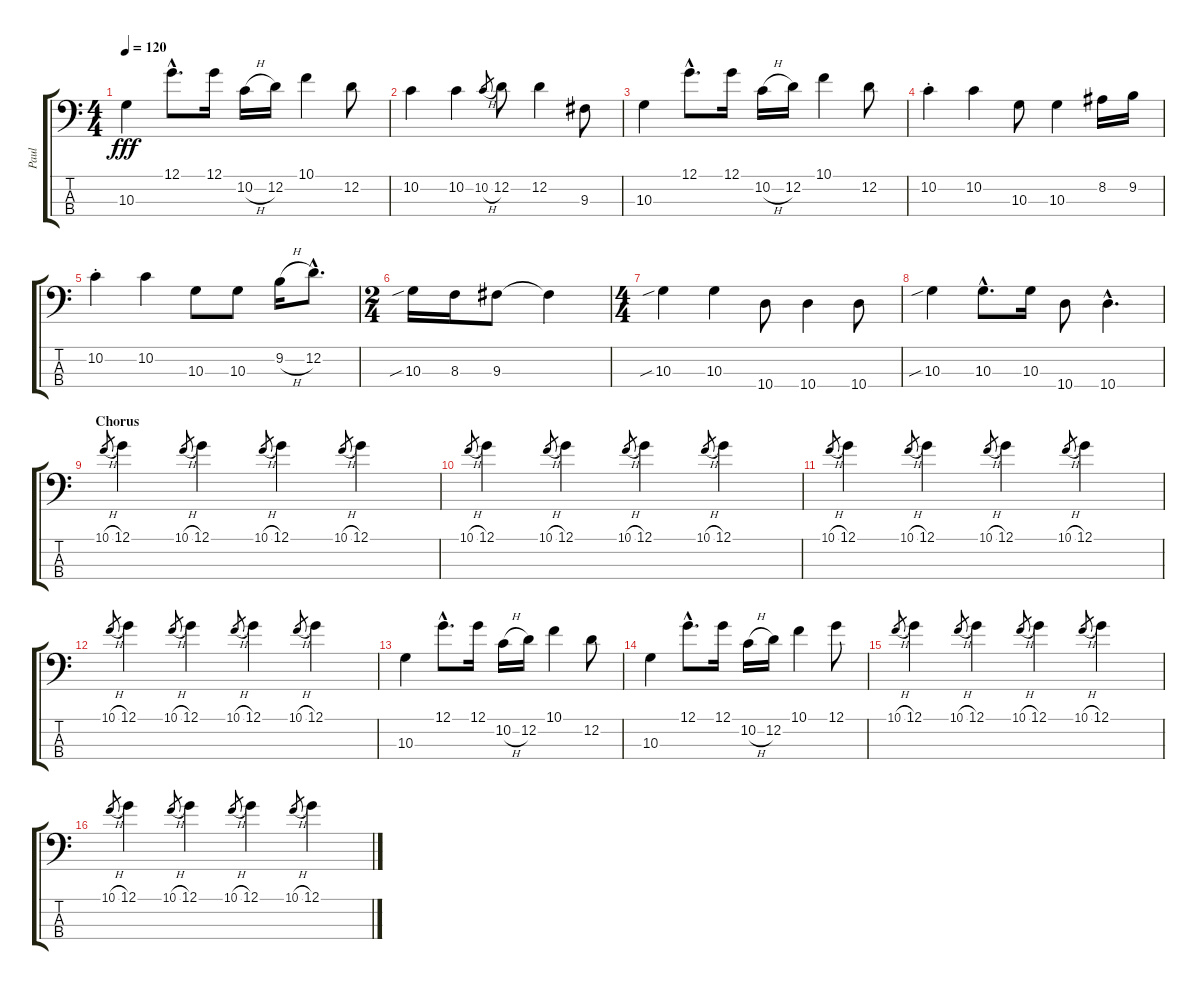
\track ("Paul" "Paul") {instrument acousticbass}
\staff {score tabs}
\tuning (G2 D2 A1 E1) {hide}
\ts (4 4)
\tempo 120
\clef f4
\ks c
10.3.4{dy fff} 12.1{hac}.8{d} 12.1.16 10.2{h}.16 12.2.16 10.1.4 12.2.8 |
10.2.4 10.2.4 10.2{h}.8{gr} 12.2.8 12.2.4 9.3.8 |
10.3.4 12.1{hac}.8{d} 12.1.16 10.2{h}.16 12.2.16 10.1.4 12.2.8 |
10.2{st}.4 10.2.4 10.3.8 10.3.4 8.2.16 9.2.16 |
10.2{st}.4 10.2.4 10.3.8 10.3.8 9.2{h}.16 12.2{hac}.8{d} |
\ts (2 4)
10.3{sib}.16 8.3.16 9.3.8 9.3{t}.4 |
\ts (4 4)
10.3{sib}.4 10.3.4 10.4.8 10.4.4 10.4.8 |
10.3{sib}.4 10.3{hac}.8{d} 10.3.16 10.4.8 10.4{hac}.4{d} |
\section ("" "Chorus")
10.1{h}.8{gr} 12.1.4 10.1{h}.8{gr} 12.1.4 10.1{h}.8{gr} 12.1.4 10.1{h}.8{gr} 12.1.4 |
10.1{h}.8{gr} 12.1.4 10.1{h}.8{gr} 12.1.4 10.1{h}.8{gr} 12.1.4 10.1{h}.8{gr} 12.1.4 |
10.1{h}.8{gr} 12.1.4 10.1{h}.8{gr} 12.1.4 10.1{h}.8{gr} 12.1.4 10.1{h}.8{gr} 12.1.4 |
10.1{h}.8{gr} 12.1.4 10.1{h}.8{gr} 12.1.4 10.1{h}.8{gr} 12.1.4 10.1{h}.8{gr} 12.1.4 |
10.3.4 12.1{hac}.8{d} 12.1.16 10.2{h}.16 12.2.16 10.1.4 12.2.8 |
10.3.4 12.1{hac}.8{d} 12.1.16 10.2{h}.16 12.2.16 10.1.4 12.1.8 |
10.1{h}.8{gr} 12.1.4 10.1{h}.8{gr} 12.1.4 10.1{h}.8{gr} 12.1.4 10.1{h}.8{gr} 12.1.4 |
10.1{h}.8{gr} 12.1.4 10.1{h}.8{gr} 12.1.4 10.1{h}.8{gr} 12.1.4 10.1{h}.8{gr} 12.1.4
